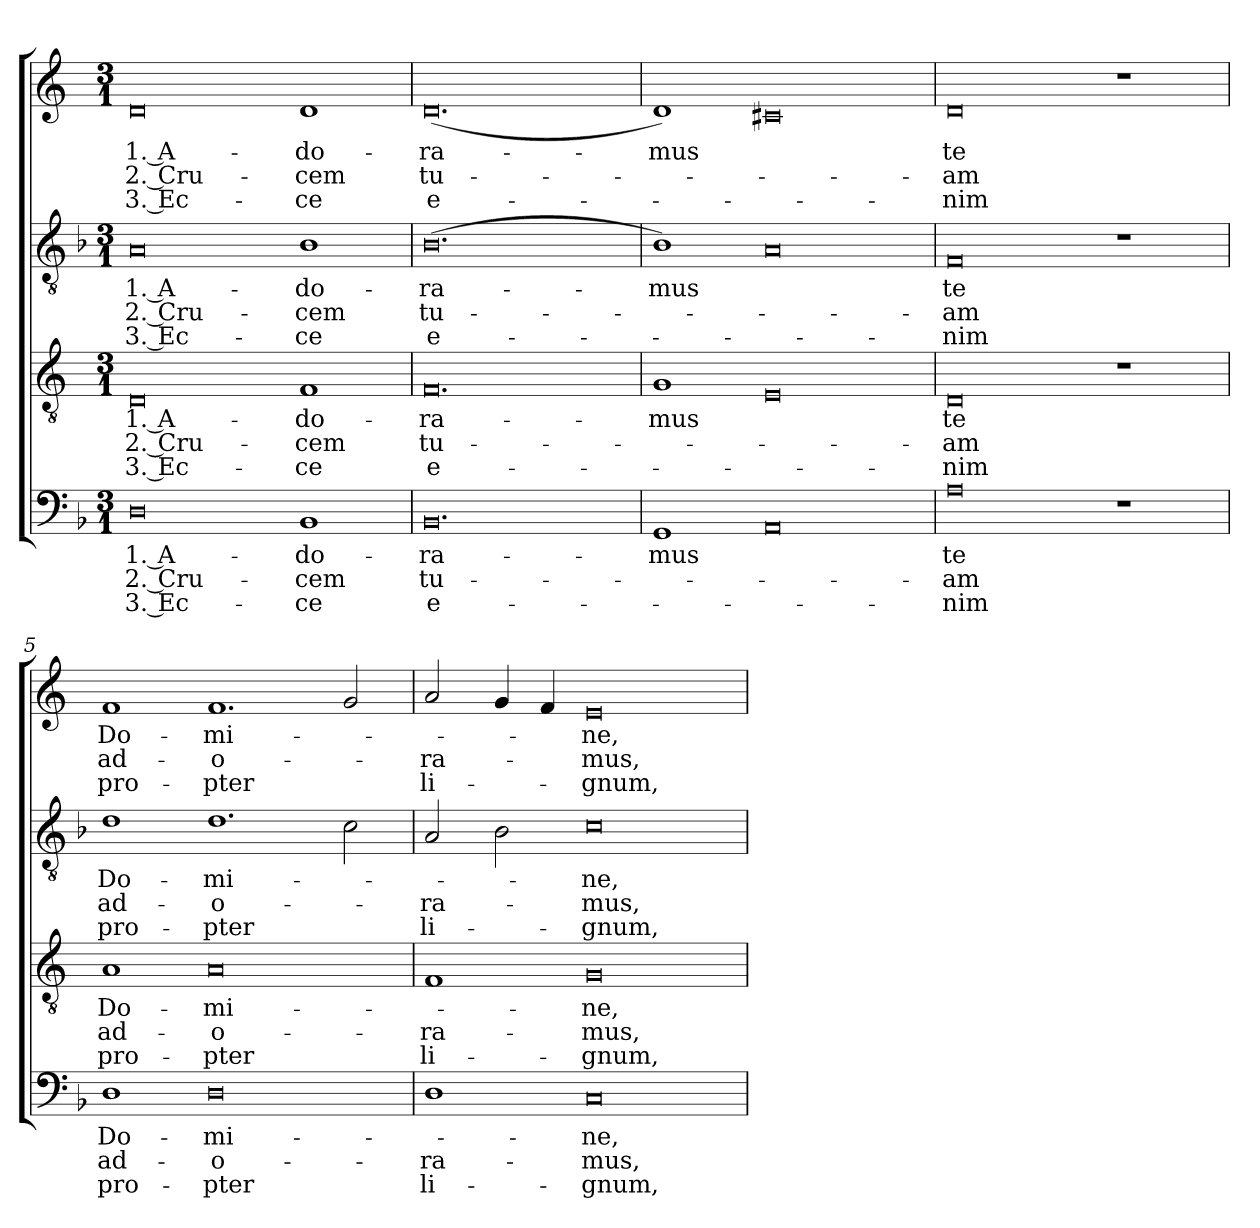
**kern	**text	**text	**text	**kern	**text	**text	**text	**kern	**text	**text	**text	**kern	**text	**text	**text
*part4	*part4	*part4	*part4	*part3	*part3	*part3	*part3	*part2	*part2	*part2	*part2	*part1	*part1	*part1	*part1
*staff4	*staff4	*staff4	*staff4	*staff3	*staff3	*staff3	*staff3	*staff2	*staff2	*staff2	*staff2	*staff1	*staff1	*staff1	*staff1
*clefF4	*	*	*	*clefGv2	*	*	*	*clefGv2	*	*	*	*clefG2	*	*	*
*k[b-]	*	*	*	*k[]	*	*	*	*k[b-]	*	*	*	*k[]	*	*	*
*F:	*	*	*	*C:	*	*	*	*F:	*	*	*	*C:	*	*	*
*M3/1	*	*	*	*M3/1	*	*	*	*M3/1	*	*	*	*M3/1	*	*	*
=1	=1	=1	=1	=1	=1	=1	=1	=1	=1	=1	=1	=1	=1	=1	=1
!	!LO:LY:b	!LO:LY:b	!LO:LY:b	!	!LO:LY:b	!LO:LY:b	!LO:LY:b	!	!LO:LY:b	!LO:LY:b	!LO:LY:b	!	!LO:LY:b	!LO:LY:b	!LO:LY:b
0D	1. A-	2. Cru-	3. Ec-	0D	1. A-	2. Cru-	3. Ec-	0A	1. A-	2. Cru-	3. Ec-	0d	1. A-	2. Cru-	3. Ec-
!	!LO:LY:b	!LO:LY:b	!LO:LY:b	!	!LO:LY:b	!LO:LY:b	!LO:LY:b	!	!LO:LY:b	!LO:LY:b	!LO:LY:b	!	!LO:LY:b	!LO:LY:b	!LO:LY:b
1BB-	-do-	-cem	-ce	1F	-do-	-cem	-ce	1B-	-do-	-cem	-ce	1d	-do-	-cem	-ce
=2	=2	=2	=2	=2	=2	=2	=2	=2	=2	=2	=2	=2	=2	=2	=2
!	!LO:LY:b	!LO:LY:b	!LO:LY:b	!	!LO:LY:b	!LO:LY:b	!LO:LY:b	!	!LO:LY:b	!LO:LY:b	!LO:LY:b	!	!LO:LY:b	!LO:LY:b	!LO:LY:b
0.BB-	-ra-	tu-	e-	0.F	-ra-	tu-	e-	(>0.B-	-ra-	tu-	e-	(0.d	-ra-	tu-	e-
=3	=3	=3	=3	=3	=3	=3	=3	=3	=3	=3	=3	=3	=3	=3	=3
!	!LO:LY:b	!	!	!	!LO:LY:b	!	!	!	!LO:LY:b	!	!	!	!LO:LY:b	!	!
1GG	-mus	.	.	1G	-mus	.	.	1B-)	-mus	.	.	1d)	-mus	.	.
0AA	.	.	.	0E	.	.	.	0A	.	.	.	0c#	.	.	.
=4	=4	=4	=4	=4	=4	=4	=4	=4	=4	=4	=4	=4	=4	=4	=4
!	!LO:LY:b	!LO:LY:b	!LO:LY:b	!	!LO:LY:b	!LO:LY:b	!LO:LY:b	!	!LO:LY:b	!LO:LY:b	!LO:LY:b	!	!LO:LY:b	!LO:LY:b	!LO:LY:b
0A	te	-am	-nim	0D	te	-am	-nim	0F	te	-am	-nim	0d	te	-am	-nim
1r	.	.	.	1r	.	.	.	1r	.	.	.	1r	.	.	.
=5	=5	=5	=5	=5	=5	=5	=5	=5	=5	=5	=5	=5	=5	=5	=5
!	!LO:LY:b	!LO:LY:b	!LO:LY:b	!	!LO:LY:b	!LO:LY:b	!LO:LY:b	!	!LO:LY:b	!LO:LY:b	!LO:LY:b	!	!LO:LY:b	!LO:LY:b	!LO:LY:b
1D	Do-	ad-	pro-	1A	Do-	ad-	pro-	1d	Do-	ad-	pro-	1f	Do-	ad-	pro-
!	!LO:LY:b	!LO:LY:b	!LO:LY:b	!	!LO:LY:b	!LO:LY:b	!LO:LY:b	!	!LO:LY:b	!LO:LY:b	!LO:LY:b	!	!LO:LY:b	!LO:LY:b	!LO:LY:b
0D	-mi-	-o-	-pter	0A	-mi-	-o-	-pter	1.d	-mi-	-o-	-pter	1.f	-mi-	-o-	-pter
.	.	.	.	.	.	.	.	2c\	.	.	.	2g/	.	.	.
=6	=6	=6	=6	=6	=6	=6	=6	=6	=6	=6	=6	=6	=6	=6	=6
!	!	!LO:LY:b	!LO:LY:b	!	!	!LO:LY:b	!LO:LY:b	!	!	!LO:LY:b	!LO:LY:b	!	!	!LO:LY:b	!LO:LY:b
1D	.	-ra-	li-	1F	.	-ra-	li-	2A/	.	-ra-	li-	2a/	.	-ra-	li-
.	.	.	.	.	.	.	.	2B-\	.	.	.	4g/	.	.	.
.	.	.	.	.	.	.	.	.	.	.	.	4f/	.	.	.
!	!LO:LY:b	!LO:LY:b	!LO:LY:b	!	!LO:LY:b	!LO:LY:b	!LO:LY:b	!	!LO:LY:b	!LO:LY:b	!LO:LY:b	!	!LO:LY:b	!LO:LY:b	!LO:LY:b
0C	-ne,	-mus,	-gnum,	0G	-ne,	-mus,	-gnum,	0c	-ne,	-mus,	-gnum,	0e	-ne,	-mus,	-gnum,
=	=	=	=	=	=	=	=	=	=	=	=	=	=	=	=
*-	*-	*-	*-	*-	*-	*-	*-	*-	*-	*-	*-	*-	*-	*-	*-
